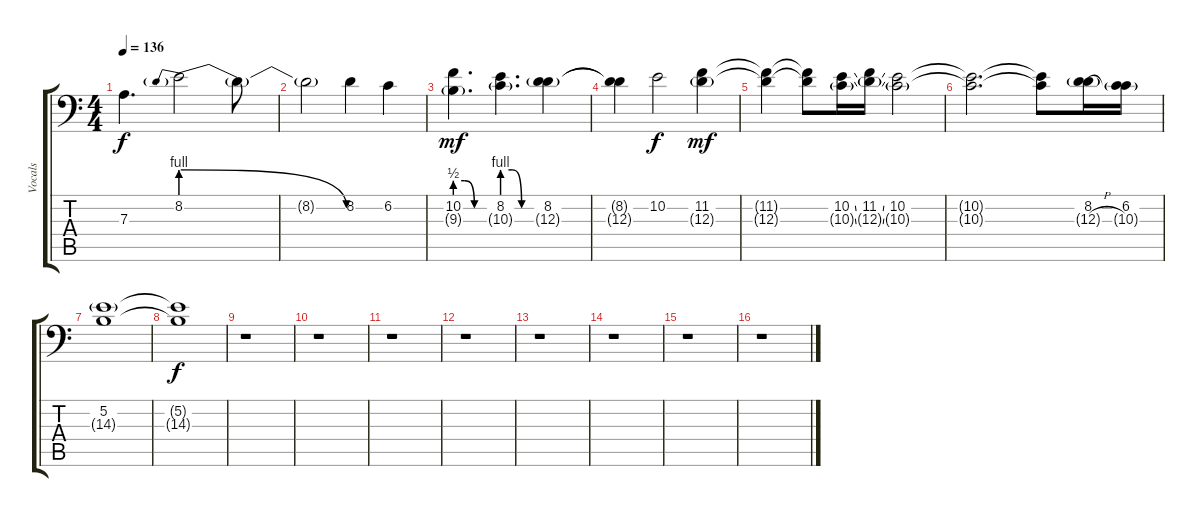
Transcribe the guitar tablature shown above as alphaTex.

\track ("Vocals" "Vocals") {instrument lead2sawtooth}
\staff {score tabs}
\tuning (B3 Gb3 D3 A2 E2 A1) {hide}
\ts (4 4)
\tempo 136
\clef f4
\ks c
7.3.4{d dy f} 8.2{be (prebendrelease 0 4 60 0)}.2 8.2{t}.8 |
8.2{t}.2 8.2.4 6.2.4 |
(10.2{be (custom 0 2 20 2 40 0 60 0)} 9.3{g}).4{d dy mf} (8.2{be (custom 0 4 20 4 40 0 60 0)} 10.3{g}).4{d} (8.2 12.3{g}).4 |
(8.2{t} 12.3{t}).4 10.2.2{dy f} (11.2 12.3{g}).4{dy mf} |
(11.2{t} 12.3{t}).4 (11.2{t} 12.3{t}).8 (10.2{ss} 10.3{ss g}).16 (11.2{ss} 12.3{ss g}).16 (10.2 10.3{g}).2 |
(10.2{t} 10.3{t}).2{d} (10.2{t} 10.3{t}).8 (8.2{h} 12.3{h g}).16 (6.2 10.3{g}).16 |
(5.2 14.3{g}).1 |
(5.2{t} 14.3{t}).1{dy f} |
r.1 |
r.1 |
r.1 |
r.1 |
r.1 |
r.1 |
r.1 |
r.1
